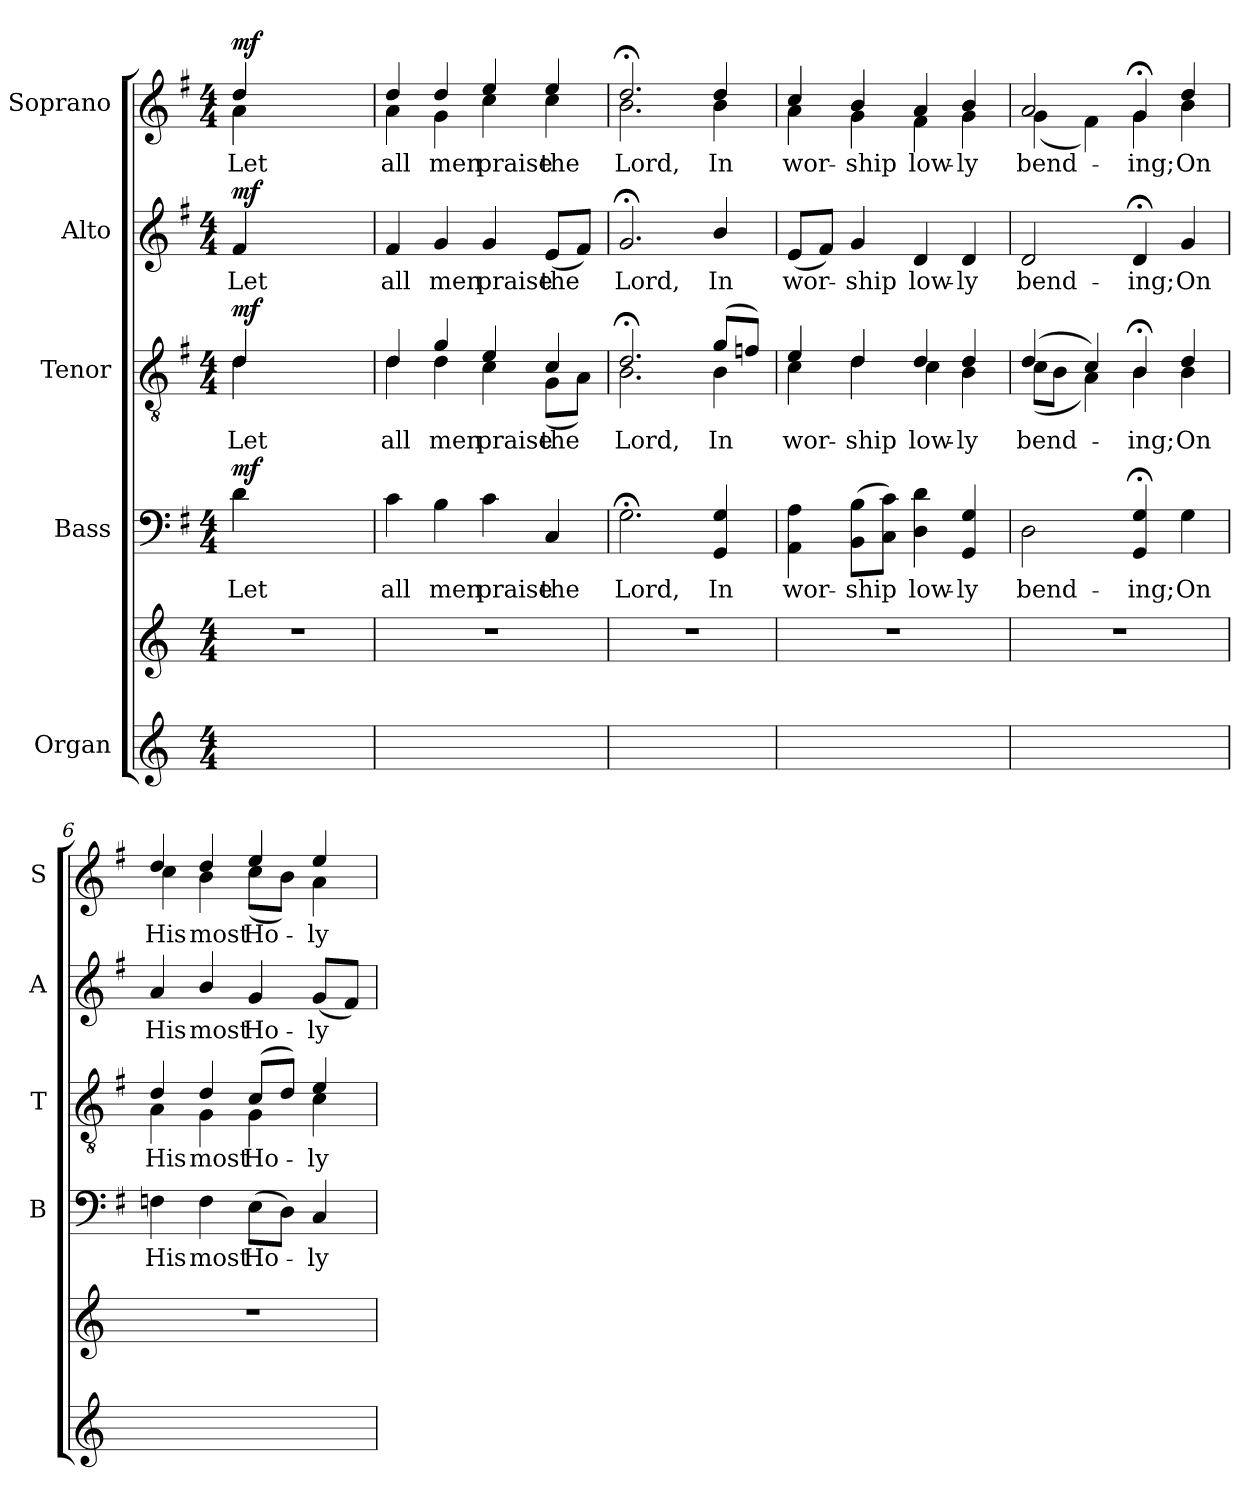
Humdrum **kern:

**kern	**kern	**kern	**text	**dynam	**kern	**text	**dynam	**kern	**text	**dynam	**kern	**text	**dynam
*part5	*part5	*part4	*part4	*part4	*part3	*part3	*part3	*part2	*part2	*part2	*part1	*part1	*part1
*staff6	*staff5	*staff4	*staff4	*staff4	*staff3	*staff3	*staff3	*staff2	*staff2	*staff2	*staff1	*staff1	*staff1
*I"Organ	*	*I"Bass	*	*	*I"Tenor	*	*	*I"Alto	*	*	*I"Soprano	*	*
*	*	*I'B	*	*	*I'T	*	*	*I'A	*	*	*I'S	*	*
*clefG2	*clefG2	*clefF4	*	*	*clefGv2	*	*	*clefG2	*	*	*clefG2	*	*
*k[]	*k[]	*k[f#]	*	*	*k[f#]	*	*	*k[f#]	*	*	*k[f#]	*	*
*	*	*G:	*	*	*G:	*	*	*G:	*	*	*G:	*	*
*M4/4	*M4/4	*M4/4	*	*	*M4/4	*	*	*M4/4	*	*	*M4/4	*	*
*MM42	*MM42	*MM42	*	*	*MM42	*	*	*MM42	*	*	*MM42	*	*
=1	=1	=1	=1	=1	=1	=1	=1	=1	=1	=1	=1	=1	=1
!	!	!	!	!	!	!	!	!	!	!	!LO:TX:a:t=8. Let all men praise the Lord	!	!
!	!	!	!	!	!	!	!	!	!	!	!LO:TX:a:t=From "Hymn of Praise	!	!
!	!	!	!	!	!	!	!	!	!	!	!LO:TX:a:t=(Lobgesang)"	!	!
!	!	!	!	!	!	!	!	!	!	!	!LO:TX:a:t=Felix Mendelssohn	!	!
!	!	!	!	!	!	!	!	!	!	!	!LO:TX:a:t=(1809-1847)	!	!
!	!	!	!	!	!	!	!	!	!	!	!LO:TX:a:Bi:t=Andante con moto	!	!
!	!	!	!LO:LY:b	!LO:DY:b	!	!LO:LY:b	!LO:DY:b	!	!LO:LY:b	!LO:DY:b	!	!LO:LY:b	!LO:DY:b
*	*	*	*	*	*^	*	*	*	*	*	*^	*	*
4ryy	1r	4d\	Let	mf	4d/	4d\	Let	mf	4f#/	Let	mf	4dd/	4a\	Let	mf
2.ryy	.	2.ryy	.	.	2.ryy	2.ryy	.	.	2.ryy	.	.	2.ryy	2.ryy	.	.
=2	=2	=2	=2	=2	=2	=2	=2	=2	=2	=2	=2	=2	=2	=2	=2
!	!	!	!LO:LY:b	!	!	!	!LO:LY:b	!	!	!LO:LY:b	!	!	!	!LO:LY:b	!
1ryy	1r	4c\	all	.	4d/	4d\	all	.	4f#/	all	.	4dd/	4a\	all	.
!	!	!	!LO:LY:b	!	!	!	!LO:LY:b	!	!	!LO:LY:b	!	!	!	!LO:LY:b	!
.	.	4B\	men	.	4g/	4d\	men	.	4g/	men	.	4dd/	4g\	men	.
!	!	!	!LO:LY:b	!	!	!	!LO:LY:b	!	!	!LO:LY:b	!	!	!	!LO:LY:b	!
.	.	4c\	praise	.	4e/	4c\	praise	.	4g/	praise	.	4ee/	4cc\	praise	.
!	!	!	!LO:LY:b	!	!	!	!LO:LY:b	!	!	!LO:LY:b	!	!	!	!LO:LY:b	!
.	.	4C/	the	.	4c/	(<8G\L	the	.	(<8e/L	the	.	4ee/	4cc\	the	.
.	.	.	.	.	.	8A\J)	.	.	8f#/J)	.	.	.	.	.	.
=3	=3	=3	=3	=3	=3	=3	=3	=3	=3	=3	=3	=3	=3	=3	=3
!	!	!	!LO:LY:b	!	!	!	!LO:LY:b	!	!	!LO:LY:b	!	!	!	!LO:LY:b	!
1ryy	1r	2.G;<\	Lord,	.	2.d;</	2.B\	Lord,	.	2.g;</	Lord,	.	2.dd;</	2.b\	Lord,	.
!	!	!	!LO:LY:b	!	!	!	!LO:LY:b	!	!	!LO:LY:b	!	!	!	!LO:LY:b	!
.	.	4GG/ 4G/	In	.	(>8g/L	4B\	In	.	4b/	In	.	4dd/	4b\	In	.
.	.	.	.	.	8fn/J)	.	.	.	.	.	.	.	.	.	.
=4	=4	=4	=4	=4	=4	=4	=4	=4	=4	=4	=4	=4	=4	=4	=4
!	!	!	!LO:LY:b	!	!	!	!LO:LY:b	!	!	!LO:LY:b	!	!	!	!LO:LY:b	!
1ryy	1r	4AA\ 4A\	wor-	.	4e/	4c\	wor-	.	(<8e/L	wor-	.	4cc/	4a\	wor-	.
.	.	.	.	.	.	.	.	.	8f#/J)	.	.	.	.	.	.
!	!	!	!LO:LY:b	!	!	!	!LO:LY:b	!	!	!LO:LY:b	!	!	!	!LO:LY:b	!
.	.	(>8BB\ 8B\L	-ship	.	4d/	4d\	-ship	.	4g/	ship	.	4b/	4g\	-ship	.
.	.	8C\ 8c\J)	.	.	.	.	.	.	.	.	.	.	.	.	.
!	!	!	!LO:LY:b	!	!	!	!LO:LY:b	!	!	!LO:LY:b	!	!	!	!LO:LY:b	!
.	.	4D\ 4d\	low-	.	4d/	4c\	low-	.	4d/	low-	.	4a/	4f#\	low-	.
!	!	!	!LO:LY:b	!	!	!	!LO:LY:b	!	!	!LO:LY:b	!	!	!	!LO:LY:b	!
.	.	4GG/ 4G/	-ly	.	4d/	4B\	-ly	.	4d/	-ly	.	4b/	4g\	-ly	.
=5	=5	=5	=5	=5	=5	=5	=5	=5	=5	=5	=5	=5	=5	=5	=5
!	!	!	!LO:LY:b	!	!	!	!LO:LY:b	!	!	!LO:LY:b	!	!	!	!LO:LY:b	!
1ryy	1r	2D\	bend-	.	(>4d/	(<8c\L	bend-	.	2d/	bend-	.	2a/	(<4g\	bend-	.
.	.	.	.	.	.	8B\J	.	.	.	.	.	.	.	.	.
.	.	.	.	.	4c/)	4A\)	.	.	.	.	.	.	4f#\)	.	.
!	!	!	!LO:LY:b	!	!	!	!LO:LY:b	!	!	!LO:LY:b	!	!	!	!LO:LY:b	!
.	.	4GG/;< 4G/;<	-ing;	.	4B;</	4B\	ing;	.	4d;</	-ing;	.	4g;</	4g\	ing;	.
!	!	!	!LO:LY:b	!	!	!	!LO:LY:b	!	!	!LO:LY:b	!	!	!	!LO:LY:b	!
.	.	4G\	On	.	4d/	4B\	On	.	4g/	On	.	4dd/	4b\	On	.
=6	=6	=6	=6	=6	=6	=6	=6	=6	=6	=6	=6	=6	=6	=6	=6
!	!	!	!LO:LY:b	!	!	!	!LO:LY:b	!	!	!LO:LY:b	!	!	!	!LO:LY:b	!
1ryy	1r	4Fn\	His	.	4d/	4A\	His	.	4a/	His	.	4dd/	4cc\	His	.
!	!	!	!LO:LY:b	!	!	!	!LO:LY:b	!	!	!LO:LY:b	!	!	!	!LO:LY:b	!
.	.	4F\	most	.	4d/	4G\	most	.	4b/	most	.	4dd/	4b\	most	.
!	!	!	!LO:LY:b	!	!	!	!LO:LY:b	!	!	!LO:LY:b	!	!	!	!LO:LY:b	!
.	.	(>8E\L	Ho-	.	(>8c/L	4G\	Ho-	.	4g/	Ho-	.	4ee/	(<8cc\L	Ho-	.
.	.	8D\J)	.	.	8d/J)	.	.	.	.	.	.	.	8b\J)	.	.
!	!	!	!LO:LY:b	!	!	!	!LO:LY:b	!	!	!LO:LY:b	!	!	!	!LO:LY:b	!
.	.	4C/	ly	.	4e/	4c\	ly	.	(<8g/L	-ly	.	4ee/	4a\	ly	.
.	.	.	.	.	.	.	.	.	8f#/J)	.	.	.	.	.	.
*	*	*	*	*	*v	*v	*	*	*	*	*	*v	*v	*	*
=	=	=	=	=	=	=	=	=	=	=	=	=	=
*-	*-	*-	*-	*-	*-	*-	*-	*-	*-	*-	*-	*-	*-
